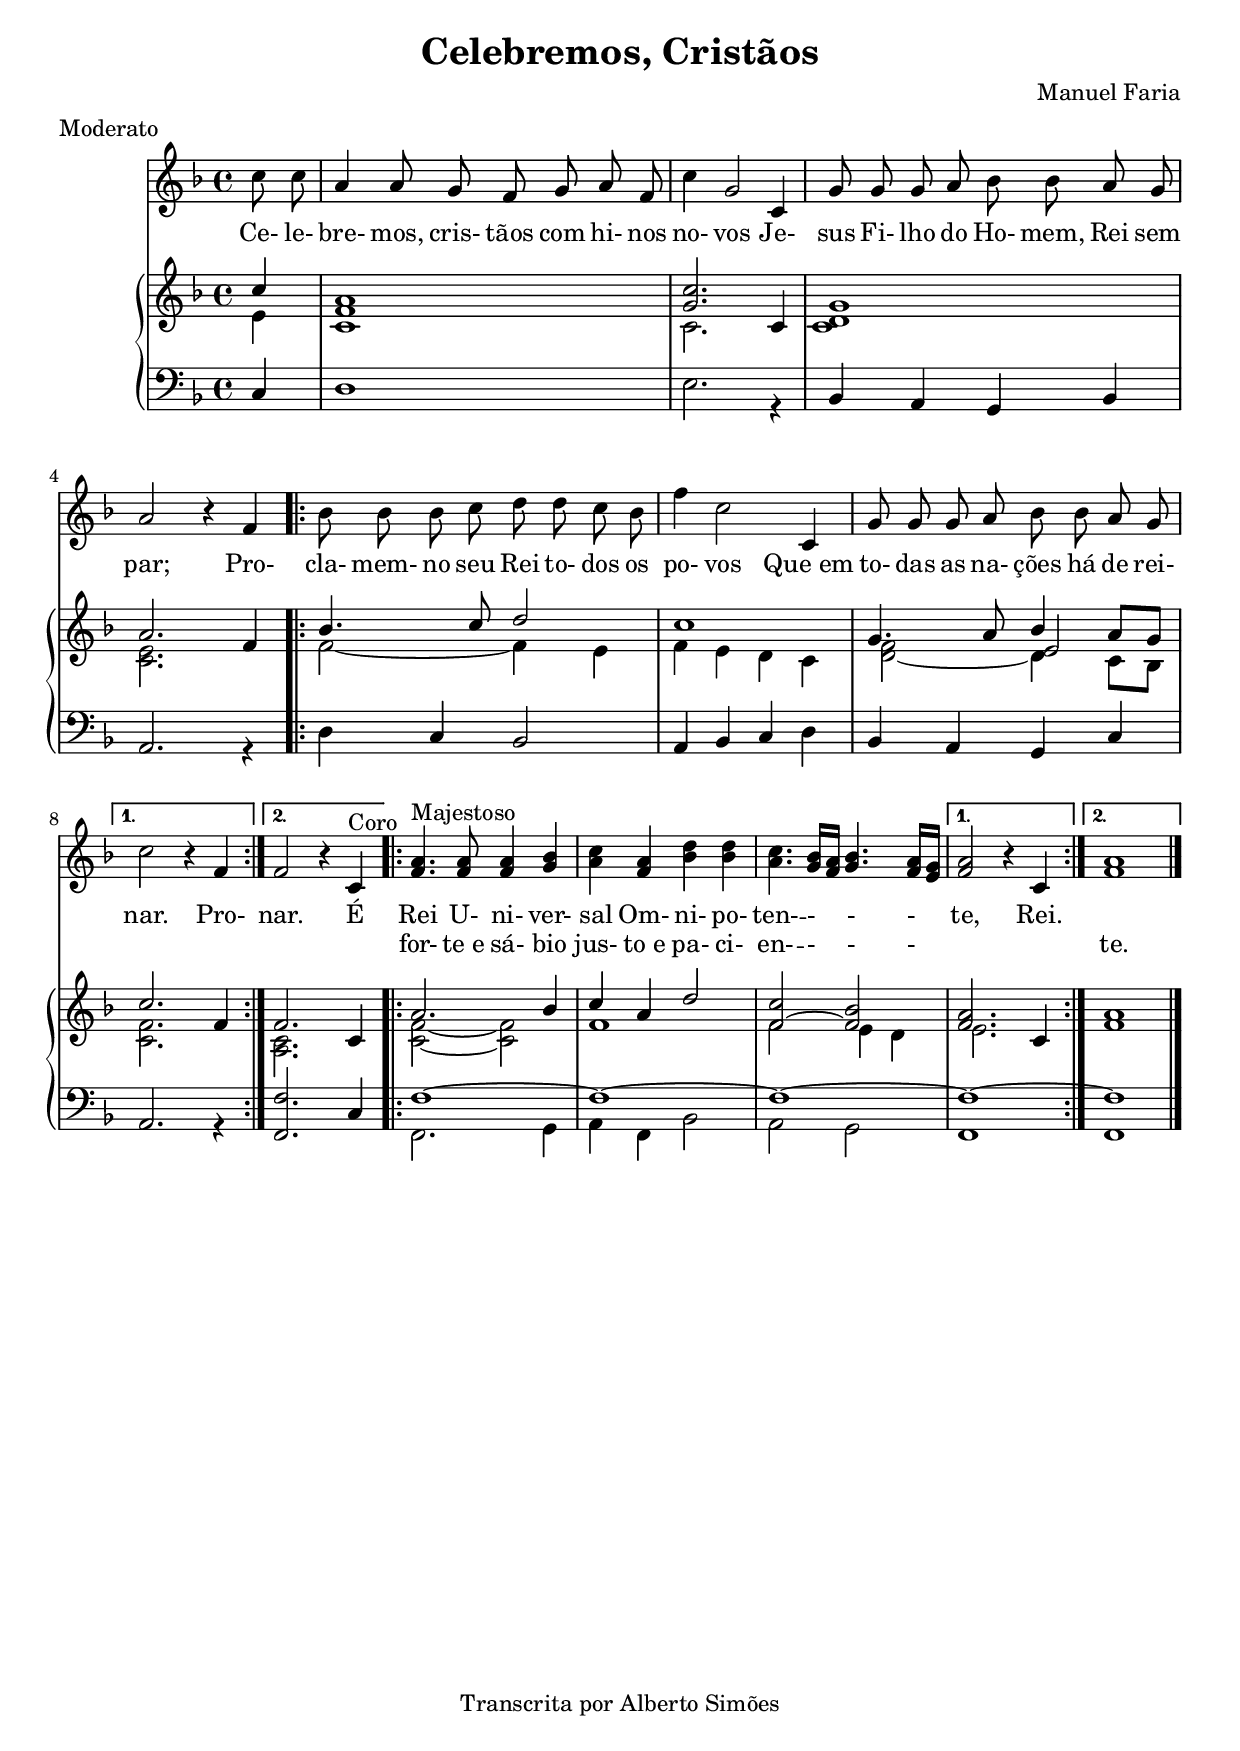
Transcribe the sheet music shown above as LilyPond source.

\version "2.14.0"

\header {
  title = "Celebremos, Cristãos"
  composer = "Manuel Faria"
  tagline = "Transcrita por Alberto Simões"
  meter = "Moderato"

  ocasioes = "entrada,cristorei"
  seccao   = "entrada"
}


global = {
  \key f \major
  \time 4/4
}

melody = \relative c'' {
  \clef treble
  \global
  \autoBeamOff
  
  \partial 4 c8 c
  a4 a8 g f g a f
  c'4 g2 c,4

  g'8 g g a bes bes a g
  a2 r4 f
  \repeat volta 2 {
    bes8 bes bes c d d c bes
    f'4 c2 c,4

    g'8 g g a bes bes a g
  }
  \alternative {
    { c2 r4 f, }
    { f2 r4 c^\markup{Coro}  }
  }
  \repeat volta 2 {
    <f a>4.^\markup{Majestoso} <f a>8 <f a>4 <g bes>
    
    <a c> <f a> <bes d> <bes d>
    <a c>4. <g bes>16[ <f a>] <g bes>4. <f a>16[ <e g>]
  }
  \alternative {
    { <f a>2 r4 c4 }
    { <f a>1 }
  }          
  \bar "|."
}

text = \lyricmode {
  Ce- le- bre- mos, cris- tãos com hi- nos no- vos
  Je- sus Fi- lho do Ho- mem, Rei sem par;
  Pro- cla- mem- no seu Rei to- dos os po- vos
  Que_em to- das as na- ções há de rei- nar.
  Pro- nar.
  É Rei U- ni- ver- sal
  Om- ni- po- ten- -- - - - te,
  Rei.
}

textB = \lyricmode {
  \repeat unfold 45 { \skip 4 }
  for- te_e sá- bio jus- to_e pa- ci- en- -- - - - \skip1 \skip1 te.
}

upperA = \new Voice = "uA" {
  \voiceOne
  \relative c'' {
    \partial 4 c4
    <f, a>1
    <g c>2. c,4

    g'1
    a2. f4
    \repeat volta 2 {
      bes4. c8 d2
      c1

      g4. a8 bes4 a8[ g]
    }
    \alternative {
      { c2. f,4 }
      { f2. c4  }
    }
    \repeat volta 2 {
      a'2. bes4
      
      c a d2
      <f, c'>2~ <f bes>      
    }
    \alternative {
      { <f a>2. c4  }
      { <f a>1  }
    }
  }
}

upperB = \new Voice = "uB" {
  \voiceTwo
  \relative c' {
    \partial 4 e4
    c1
    c2. s4

    <c d>1
    <c e>2. s4
    \repeat volta 2 {
      f2 ~ f4 e
      f e d c

      << { s2 \shiftOn \stemUp e2 } \\ { <d f>2 ~ d4 c8[ bes] } >>
    }
    \alternative {
      { <c f>2. s4 }
      { <a c>2. s4 }
    }
    \repeat volta 2 {
      <c f>2 ~ <c f>
      
      f1
       f2 \shiftOn e4\shiftOff d
    }
    \alternative {
      { e2. s4 }
      { s1 }
    }
  }
}

upper = {
  \global
  \clef treble
  << \upperA \\ \upperB >>
}

lowerA = \new Voice = "lA" {
  \voiceOne
  \relative c {
    \partial 4 s4 s1 s1 s1 s1 s1 s1 s1 s1 s1
    f1 ~ f ~ f ~ f ~ f
  }
}

lowerB = \new Voice = "lB" {
  \voiceTwo
  \relative c {
    \stemNeutral

    \partial 4 c4
    d1
    e2. r4

    bes4 a g bes
    a2. r4
    \repeat volta 2 {
      d4 c bes2
      a4 bes c d

      bes a g c
    }
    \alternative {
      { a2. r4 }
      { <f f'>2. c'4 }
    }
    \stemDown
    \repeat volta 2 {
      f,2. g4

      a4 f bes2
      a g
    }
    \alternative {
      { f1 } { f1 }
    }
  }
}

lower = {
  \global
  \clef bass
  << \lowerA \\ \lowerB >>
}

	
\score {
  <<
    \new Voice = "mel" { \melody }
    \new Lyrics \lyricsto mel \text
    \new Lyrics \lyricsto mel \textB
    \new PianoStaff <<
      \new Staff = "upper" \upper
      \new Staff = "lower" \lower
    >>
  >>
  \layout {
    \context { \Staff \RemoveEmptyStaves }
  }
  \midi {
    \context {
      \Score
      tempoWholesPerMinute = #(ly:make-moment 100 4)
    }
  }
}


